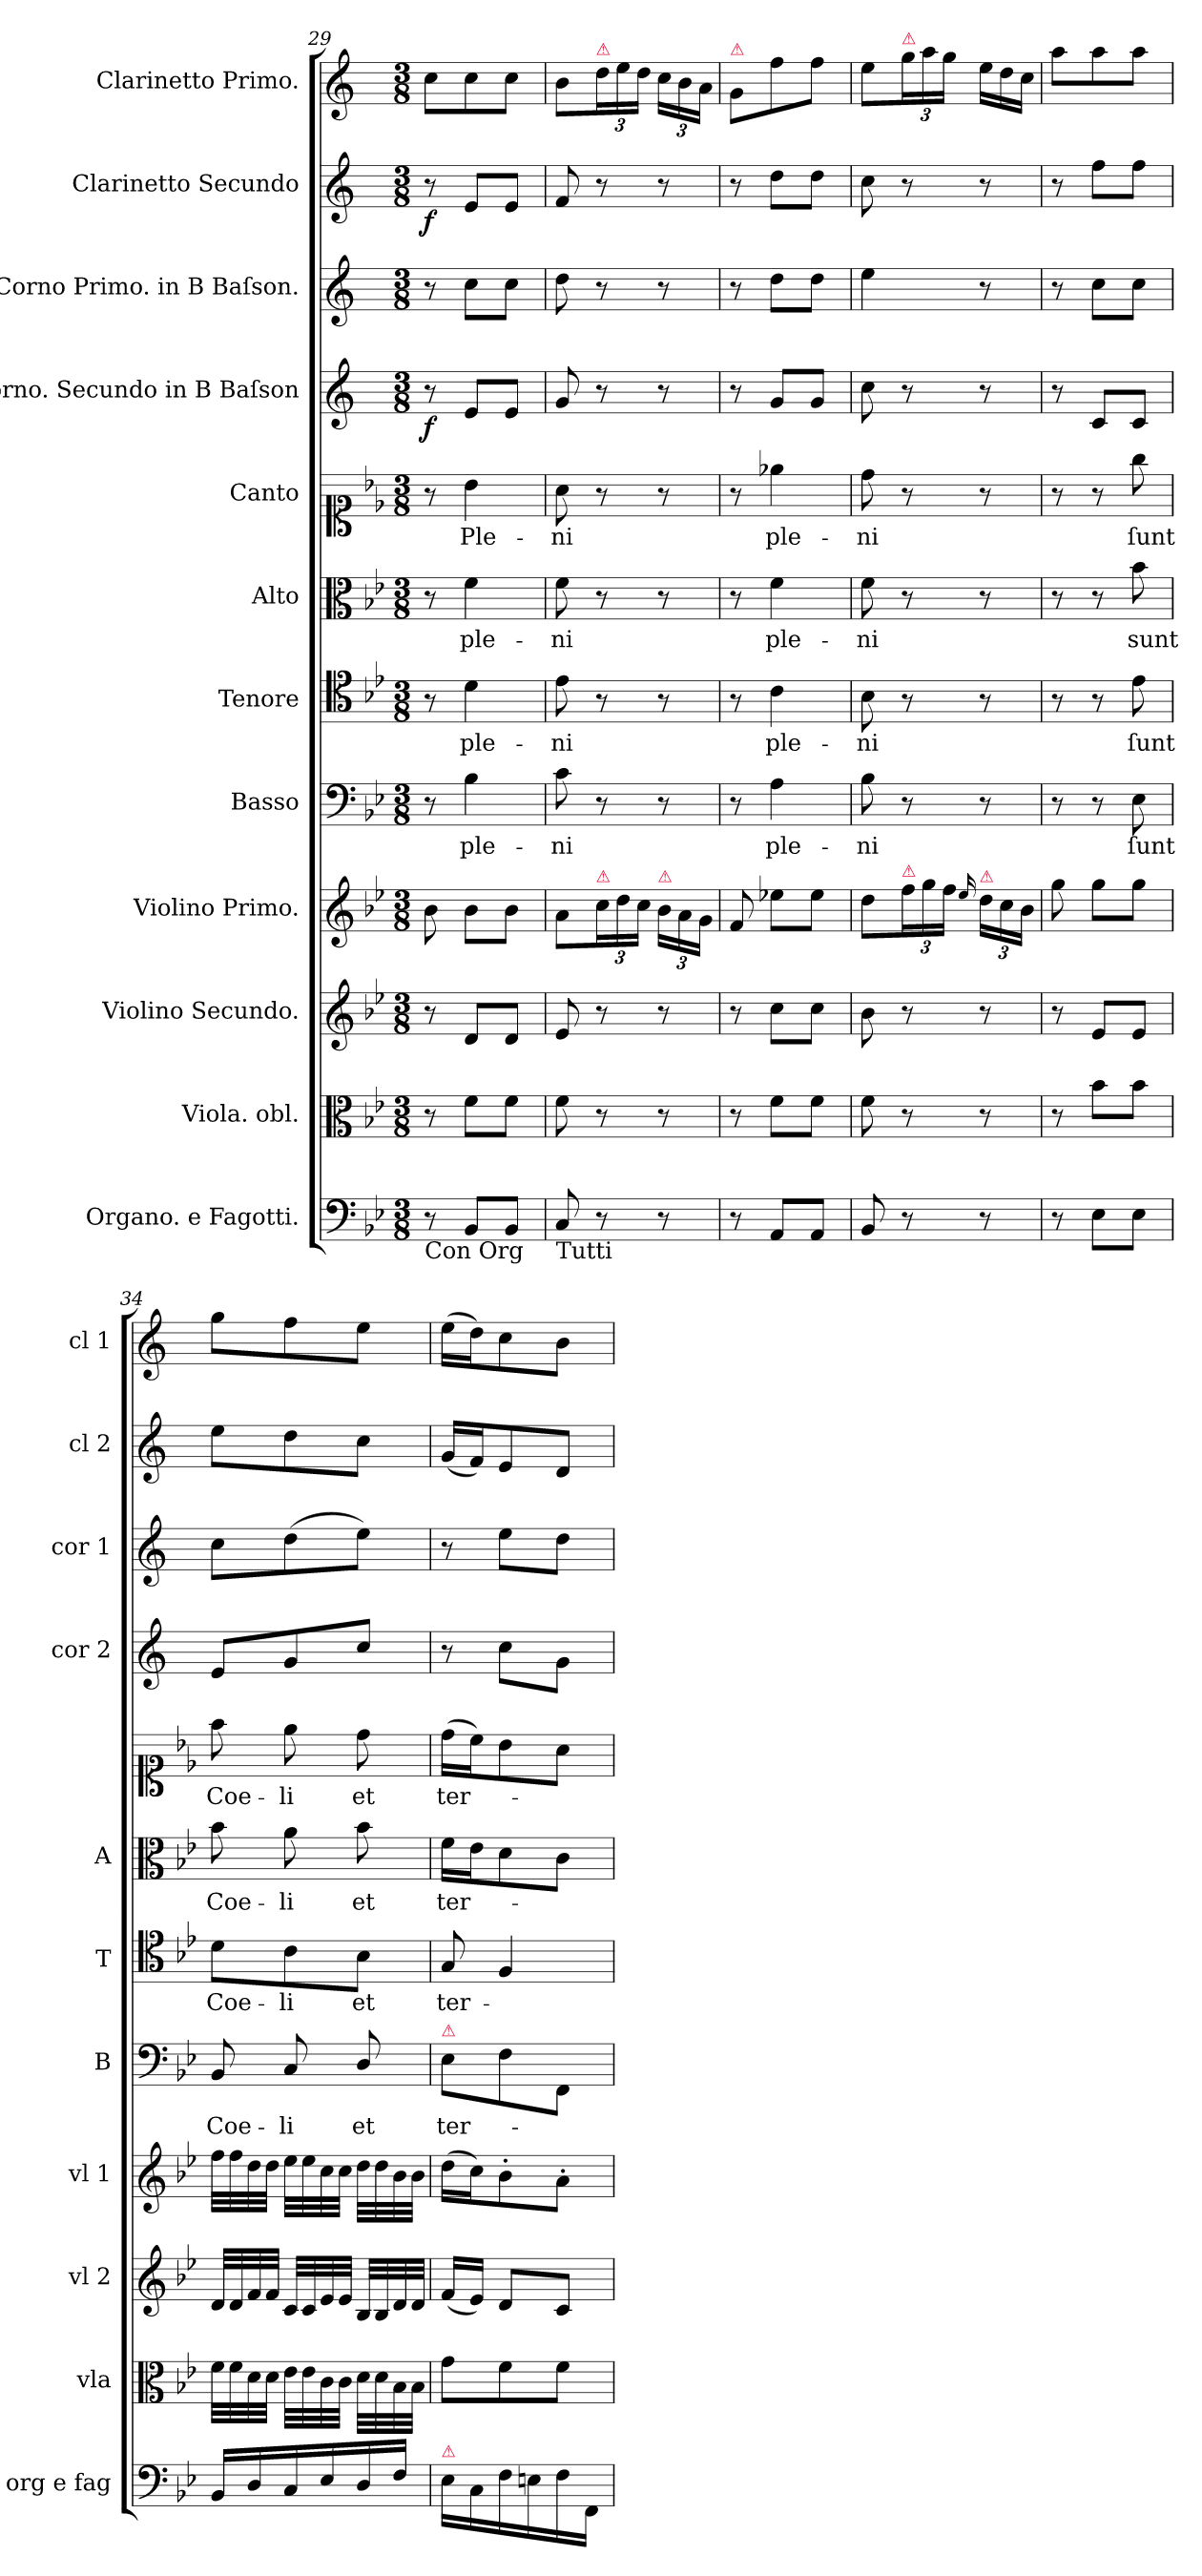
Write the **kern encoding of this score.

**kern	**kern	**kern	**dynam	**kern	**kern	**text	**kern	**text	**kern	**text	**kern	**text	**kern	**dynam	**kern	**dynam	**kern	**dynam	**kern	**dynam
*part12	*part11	*part10	*part10	*part9	*part8	*part8	*part7	*part7	*part6	*part6	*part5	*part5	*part4	*part4	*part3	*part3	*part2	*part2	*part1	*part1
*staff12	*staff11	*staff10	*staff10	*staff9	*staff8	*staff8	*staff7	*staff7	*staff6	*staff6	*staff5	*staff5	*staff4	*staff4	*staff3	*staff3	*staff2	*staff2	*staff1	*staff1
*I"Organo. e Fagotti.	*I"Viola. obl.	*I"Violino Secundo.	*	*I"Violino Primo.	*I"Basso	*	*I"Tenore	*	*I"Alto	*	*I"Canto	*	*I"Corno. Secundo in B Baſson	*	*I"Corno Primo. in B Baſson.	*	*I"Clarinetto Secundo	*	*I"Clarinetto Primo.	*
*I'org e fag	*I'vla	*I'vl 2	*	*I'vl 1	*I'B	*	*I'T	*	*I'A	*	*	*	*I'cor 2	*	*I'cor 1	*	*I'cl 2	*	*I'cl 1	*
*clefF4	*clefC3	*clefG2	*	*clefG2	*clefF4	*	*clefC4	*	*clefC3	*	*clefC1	*	*clefG2	*	*clefG2	*	*clefG2	*	*clefG2	*
*	*	*	*	*	*	*	*	*	*	*	*	*	*ITrd1c2	*	*ITrd1c2	*	*ITrd1c2	*	*ITrd1c2	*
*k[b-e-]	*k[b-e-]	*k[b-e-]	*	*k[b-e-]	*k[b-e-]	*	*k[b-e-]	*	*k[b-e-]	*	*k[b-e-]	*	*k[b-e-]	*	*k[b-e-]	*	*k[b-e-]	*	*k[b-e-]	*
*B-:	*B-:	*B-:	*	*B-:	*B-:	*	*B-:	*	*B-:	*	*B-:	*	*B-:	*	*B-:	*	*B-:	*	*B-:	*
*M3/8	*M3/8	*M3/8	*	*M3/8	*M3/8	*	*M3/8	*	*M3/8	*	*M3/8	*	*M3/8	*	*M3/8	*	*M3/8	*	*M3/8	*
=29	=29	=29	=29	=29	=29	=29	=29	=29	=29	=29	=29	=29	=29	=29	=29	=29	=29	=29	=29	=29
!LO:TX:b:t=Con Org	!	!	!	!	!	!	!	!	!	!	!	!	!	!	!	!	!	!	!	!
!	!	!	!LO:DY:a	!	!	!	!	!	!	!	!	!	!	!	!	!	!	!	!	!LO:DY:rj
8r	8r	8r	forto	8b-\	8r	.	8r	.	8r	.	8r	.	8r	f	8r	.	8r	f	8b-\L	forto
8BB-/L	8f\L	8d/L	.	8b-\L	4B-\	ple-	4d\	ple-	4f\	ple-	4b-\	Ple-	8d/L	.	8b-\L	forto	8d/L	.	8b-\	.
8BB-/J	8f\J	8d/J	.	8b-\J	.	.	.	.	.	.	.	.	8d/J	.	8b-\J	.	8d/J	.	8b-\J	.
=30	=30	=30	=30	=30	=30	=30	=30	=30	=30	=30	=30	=30	=30	=30	=30	=30	=30	=30	=30	=30
!LO:TX:b:t=Tutti	!	!	!	!	!	!	!	!	!	!	!	!	!	!	!	!	!	!	!	!
8C/	8f\	8e-/	.	8a\L	8c\	-ni	8e-\	-ni	8f\	-ni	8a\	-ni	8f/	.	8cc\	.	8e-/	.	8a\L	.
!	!	!	!	!	!	!	!	!	!	!	!	!	!	!	!	!	!	!	!LO:TX:a:color=crimson:t=⚠	!
!	!	!	!	!LO:TX:a:color=crimson:t=⚠	!	!	!	!	!	!	!	!	!	!	!	!	!	!	!	!
8r	8r	8r	.	24cc\L	8r	.	8r	.	8r	.	8r	.	8r	.	8r	.	8r	.	24cc\L	.
.	.	.	.	24dd\	.	.	.	.	.	.	.	.	.	.	.	.	.	.	24dd\	.
.	.	.	.	24cc\JJ	.	.	.	.	.	.	.	.	.	.	.	.	.	.	24cc\JJ	.
!	!	!	!	!LO:TX:a:color=crimson:t=⚠	!	!	!	!	!	!	!	!	!	!	!	!	!	!	!	!
8r	8r	8r	.	24b-\LL	8r	.	8r	.	8r	.	8r	.	8r	.	8r	.	8r	.	24b-\LL	.
.	.	.	.	24a\	.	.	.	.	.	.	.	.	.	.	.	.	.	.	24a\	.
.	.	.	.	24g\JJ	.	.	.	.	.	.	.	.	.	.	.	.	.	.	24g\JJ	.
=31	=31	=31	=31	=31	=31	=31	=31	=31	=31	=31	=31	=31	=31	=31	=31	=31	=31	=31	=31	=31
!	!	!	!	!	!	!	!	!	!	!	!	!	!	!	!	!	!	!	!LO:TX:a:color=crimson:t=⚠	!
8r	8r	8r	.	8f/	8r	.	8r	.	8r	.	8r	.	8r	.	8r	.	8r	.	8f/L	.
8AA/L	8f\L	8cc\L	.	8ee-X\L	4A\	ple-	4c\	ple-	4f\	ple-	4ee-X\	ple-	8f/L	.	8cc\L	.	8cc\L	.	8ee-\	.
8AA/J	8f\J	8cc\J	.	8ee-\J	.	.	.	.	.	.	.	.	8f/J	.	8cc\J	.	8cc\J	.	8ee-\J	.
=32	=32	=32	=32	=32	=32	=32	=32	=32	=32	=32	=32	=32	=32	=32	=32	=32	=32	=32	=32	=32
8BB-/	8f\	8b-\	.	8dd\L	8B-\	-ni	8B-\	-ni	8f\	-ni	8dd\	-ni	8b-\	.	4dd\	.	8b-\	.	8dd\L	.
!	!	!	!	!	!	!	!	!	!	!	!	!	!	!	!	!	!	!	!LO:TX:a:color=crimson:t=⚠	!
!	!	!	!	!LO:TX:a:color=crimson:t=⚠	!	!	!	!	!	!	!	!	!	!	!	!	!	!	!	!
8r	8r	8r	.	24ff\L	8r	.	8r	.	8r	.	8r	.	8r	.	.	.	8r	.	24ff\L	.
.	.	.	.	24gg\	.	.	.	.	.	.	.	.	.	.	.	.	.	.	24gg\	.
.	.	.	.	24ff\JJ	.	.	.	.	.	.	.	.	.	.	.	.	.	.	24ff\JJ	.
.	.	.	.	16qqee-/	.	.	.	.	.	.	.	.	.	.	.	.	.	.	.	.
*	*	*	*	*	*	*	*	*	*	*	*	*	*	*	*	*	*	*	*Xtuplet	*
!	!	!	!	!LO:TX:a:color=crimson:t=⚠	!	!	!	!	!	!	!	!	!	!	!	!	!	!	!	!
8r	8r	8r	.	24dd\LL	8r	.	8r	.	8r	.	8r	.	8r	.	8r	.	8r	.	24dd\LL	.
.	.	.	.	24cc\	.	.	.	.	.	.	.	.	.	.	.	.	.	.	24cc\	.
.	.	.	.	24b-\JJ	.	.	.	.	.	.	.	.	.	.	.	.	.	.	24b-\JJ	.
=33	=33	=33	=33	=33	=33	=33	=33	=33	=33	=33	=33	=33	=33	=33	=33	=33	=33	=33	=33	=33
8r	8r	8r	.	8gg\	8r	.	8r	.	8r	.	8r	.	8r	.	8r	.	8r	.	8gg\L	.
8E-\L	8b-\L	8e-/L	.	8gg\L	8r	.	8r	.	8r	.	8r	.	8B-/L	.	8b-\L	.	8ee-\L	.	8gg\	.
8E-\J	8b-\J	8e-/J	.	8gg\J	8E-\	ſunt	8e-\	ſunt	8b-\	sunt	8gg\	ſunt	8B-/J	.	8b-\J	.	8ee-\J	.	8gg\J	.
=34	=34	=34	=34	=34	=34	=34	=34	=34	=34	=34	=34	=34	=34	=34	=34	=34	=34	=34	=34	=34
16BB-/LL	32f\LLL	32d/LLL	.	32ff\LLL	8BB-/	Coe-	8d\L	Coe-	8b-\	Coe-	8ff\	Coe-	8d/L	.	8b-\L	.	8dd\L	.	8ff\L	.
.	32f\	32d/	.	32ff\	.	.	.	.	.	.	.	.	.	.	.	.	.	.	.	.
16D/	32d\	32f/	.	32dd\	.	.	.	.	.	.	.	.	.	.	.	.	.	.	.	.
.	32d\JJJ	32f/JJJ	.	32dd\JJJ	.	.	.	.	.	.	.	.	.	.	.	.	.	.	.	.
16C/	32e-\LLL	32c/LLL	.	32ee-\LLL	8C/	-li	8c\	-li	8a\	-li	8ee-\	-li	8f/	.	(8cc\	.	8cc\	.	8ee-\	.
.	32e-\	32c/	.	32ee-\	.	.	.	.	.	.	.	.	.	.	.	.	.	.	.	.
16E-/	32c\	32e-/	.	32cc\	.	.	.	.	.	.	.	.	.	.	.	.	.	.	.	.
.	32c\JJJ	32e-/JJJ	.	32cc\JJJ	.	.	.	.	.	.	.	.	.	.	.	.	.	.	.	.
16D/	32d\LLL	32B-/LLL	.	32dd\LLL	8D/	et	8B-\J	et	8b-\	et	8dd\	et	8b-/J	.	8dd\J)	.	8b-\J	.	8dd\J	.
.	32d\	32B-/	.	32dd\	.	.	.	.	.	.	.	.	.	.	.	.	.	.	.	.
16F/JJ	32B-\	32d/	.	32b-\	.	.	.	.	.	.	.	.	.	.	.	.	.	.	.	.
.	32B-\JJJ	32d/JJJ	.	32b-\JJJ	.	.	.	.	.	.	.	.	.	.	.	.	.	.	.	.
=35	=35	=35	=35	=35	=35	=35	=35	=35	=35	=35	=35	=35	=35	=35	=35	=35	=35	=35	=35	=35
!	!	!	!	!	!LO:TX:a:color=crimson:t=⚠	!	!	!	!	!	!	!	!	!	!	!	!	!	!	!
!LO:TX:a:color=crimson:t=⚠	!	!	!	!	!	!	!	!	!	!	!	!	!	!	!	!	!	!	!	!
16E-\LL	8g\L	(16f/LL	.	(16dd\LL	8E-\L	ter-	8G/	ter-	16f\LL	ter-	(16dd\LL	ter-	8r	.	8r	.	(16f/LL	.	(16dd\LL	.
16C\	.	16e-/JJ)	.	16cc\J)	.	.	.	.	16e-\J	.	16cc\J)	.	.	.	.	.	16e-/J)	.	16cc\J)	.
16F\	8f\	8d/L	.	8b-'\	8F\	.	4F/	.	8d\	.	8b-\	.	8b-\L	.	8dd\L	.	8d/	.	8b-\	.
16En\	.	.	.	.	.	.	.	.	.	.	.	.	.	.	.	.	.	.	.	.
16F\	8f\J	8c/J	.	8a'\J	8FF/J	.	.	.	8c\J	.	8a\J	.	8f\J	.	8cc\J	.	8c/J	.	8a\J	.
16FF/JJ	.	.	.	.	.	.	.	.	.	.	.	.	.	.	.	.	.	.	.	.
=	=	=	=	=	=	=	=	=	=	=	=	=	=	=	=	=	=	=	=	=
*-	*-	*-	*-	*-	*-	*-	*-	*-	*-	*-	*-	*-	*-	*-	*-	*-	*-	*-	*-	*-
